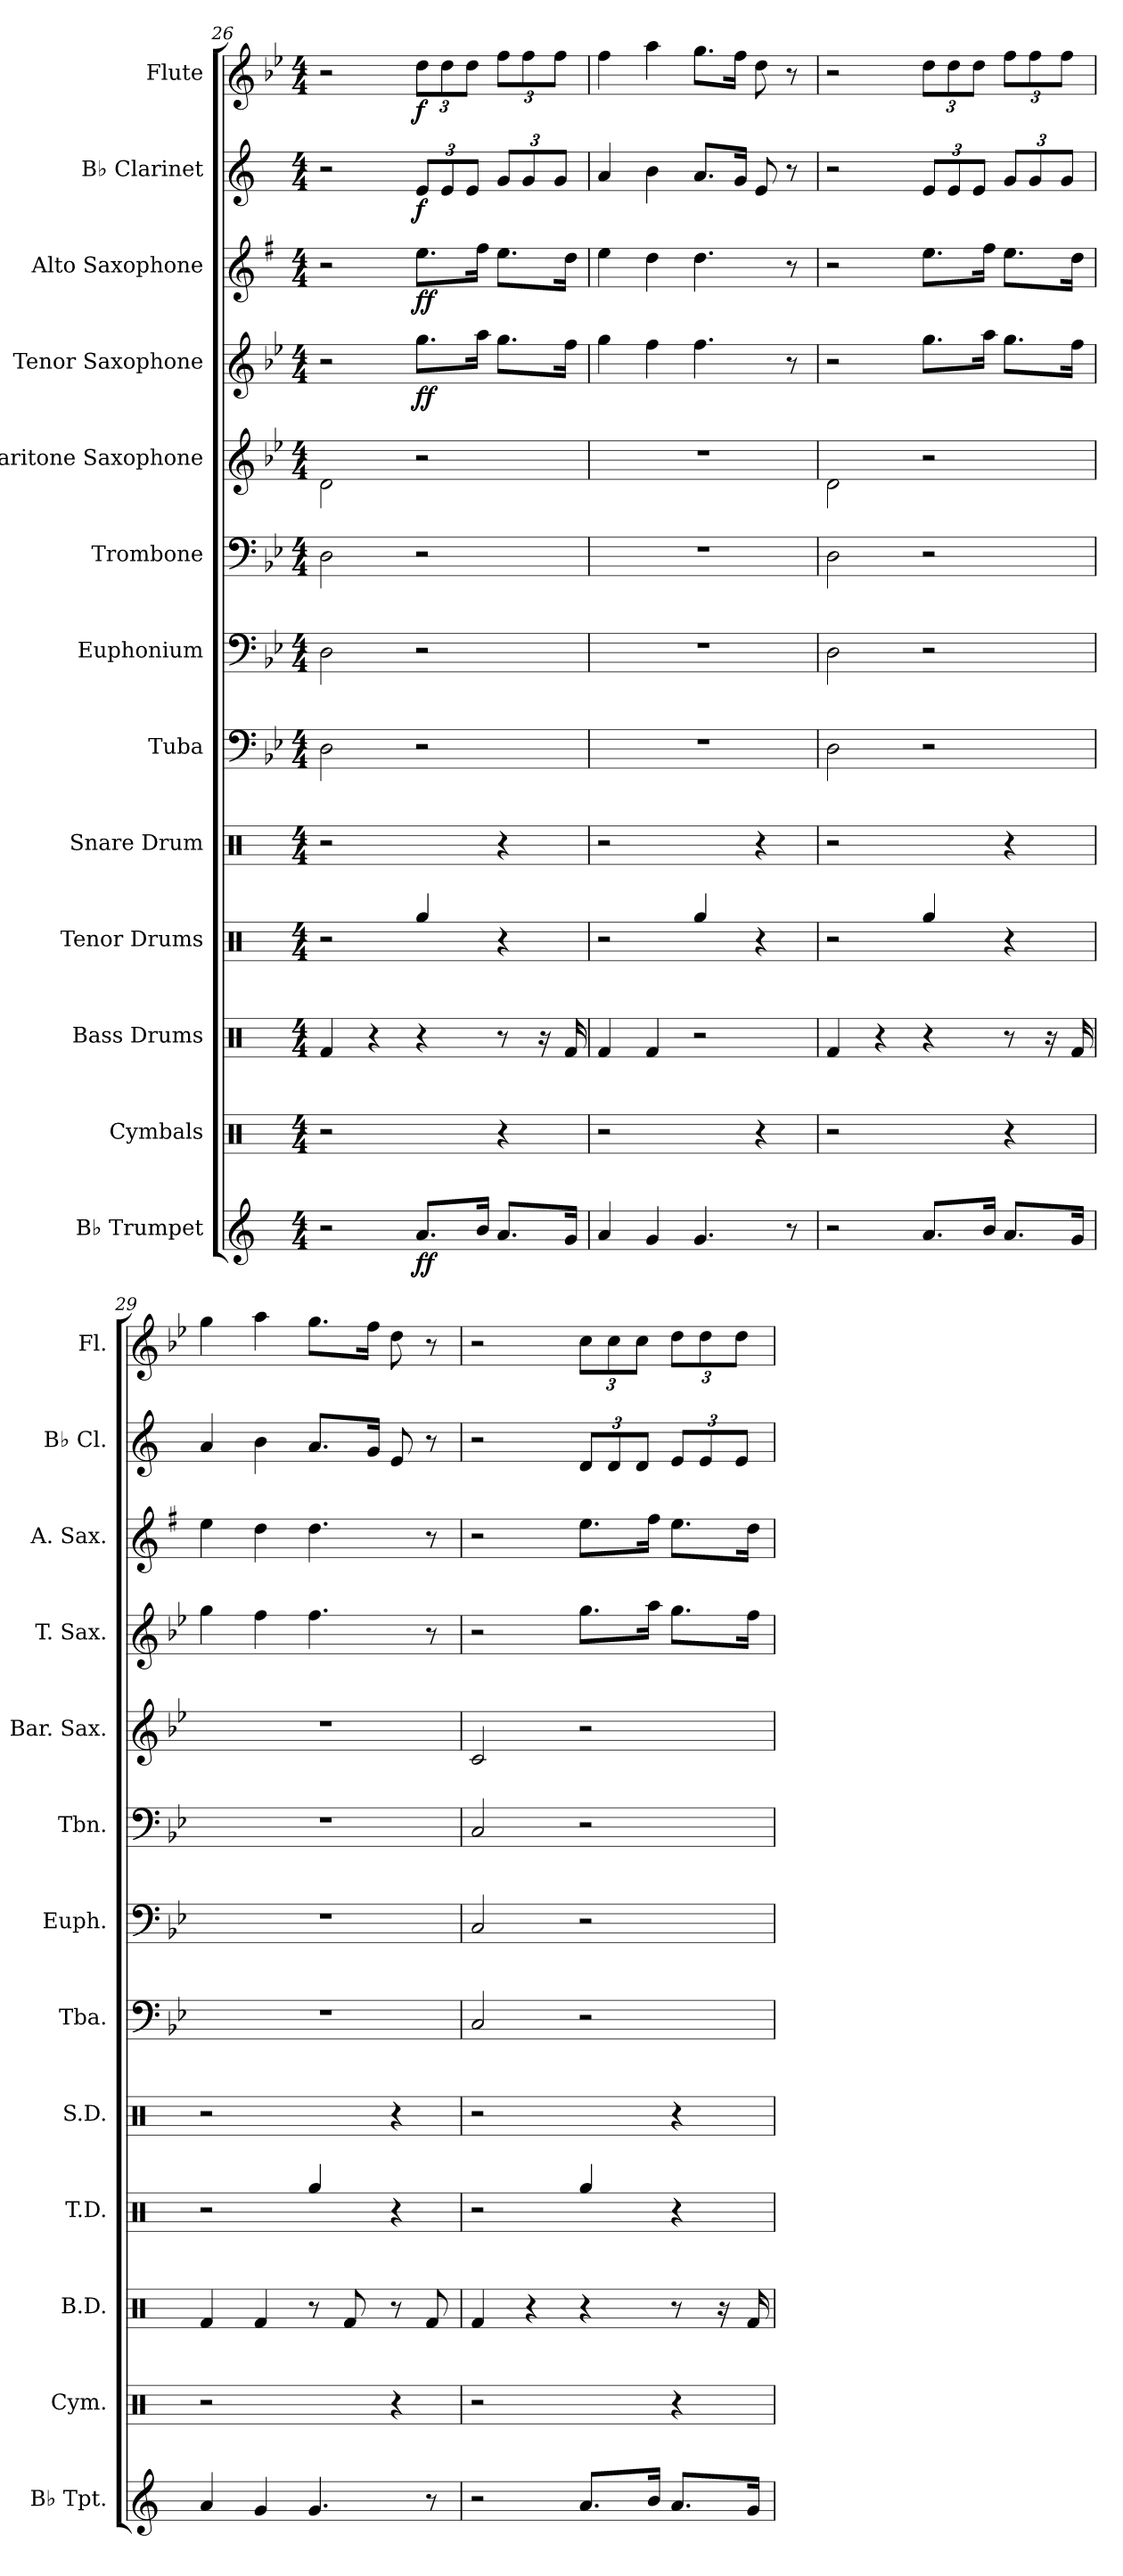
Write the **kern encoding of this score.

**kern	**dynam	**kern	**kern	**kern	**kern	**kern	**kern	**kern	**kern	**kern	**dynam	**kern	**dynam	**kern	**dynam	**kern	**dynam
*part13	*part13	*part12	*part11	*part10	*part9	*part8	*part7	*part6	*part5	*part4	*part4	*part3	*part3	*part2	*part2	*part1	*part1
*staff13	*staff13	*staff12	*staff11	*staff10	*staff9	*staff8	*staff7	*staff6	*staff5	*staff4	*staff4	*staff3	*staff3	*staff2	*staff2	*staff1	*staff1
*I"B♭ Trumpet	*	*I"Cymbals	*I"Bass Drums	*I"Tenor Drums	*I"Snare Drum	*I"Tuba	*I"Euphonium	*I"Trombone	*I"Baritone Saxophone	*I"Tenor Saxophone	*	*I"Alto Saxophone	*	*I"B♭ Clarinet	*	*I"Flute	*
*I'B♭ Tpt.	*	*I'Cym.	*I'B.D.	*I'T.D.	*I'S.D.	*I'Tba.	*I'Euph.	*I'Tbn.	*I'Bar. Sax.	*I'T. Sax.	*	*I'A. Sax.	*	*I'B♭ Cl.	*	*I'Fl.	*
*clefG2	*	*clefX	*clefX	*clefX	*clefX	*clefF4	*clefF4	*clefF4	*clefG2	*clefG2	*	*clefG2	*	*clefG2	*	*clefG2	*
*ITrd1c2	*	*	*	*	*	*	*	*	*ITrd12c21	*ITrd8c14	*	*ITrd5c9	*	*ITrd1c2	*	*	*
*k[b-e-]	*	*k[]	*k[]	*k[]	*k[]	*k[b-e-]	*k[b-e-]	*k[b-e-]	*k[b-e-]	*k[b-e-]	*	*k[b-e-]	*	*k[b-e-]	*	*k[b-e-]	*
*M4/4	*	*M4/4	*M4/4	*M4/4	*M4/4	*M4/4	*M4/4	*M4/4	*M4/4	*M4/4	*	*M4/4	*	*M4/4	*	*M4/4	*
=26	=26	=26	=26	=26	=26	=26	=26	=26	=26	=26	=26	=26	=26	=26	=26	=26	=26
2r	.	2r	4Rf/	2r	2r	2D\	2D\	2D\	2D\	2r	.	2r	.	2r	.	2r	.
.	.	.	4r	.	.	.	.	.	.	.	.	.	.	.	.	.	.
*	*	*	*	*	*	*	*	*	*	*	*	*	*	*Xbrackettup	*	*Xbrackettup	*
!	!LO:DY:b	!	!	!	!	!	!	!	!	!	!LO:DY:b	!	!LO:DY:b	!	!LO:DY:b	!	!LO:DY:b
8.g/L	ff	4R/	4r	4Rgg/	4R/	2r	2r	2r	2r	8.g\L	ff	8.g\L	ff	12d/L	f	12dd\L	f
.	.	.	.	.	.	.	.	.	.	.	.	.	.	12d/	.	12dd\	.
.	.	.	.	.	.	.	.	.	.	.	.	.	.	12d/J	.	12dd\J	.
16a/Jk	.	.	.	.	.	.	.	.	.	16a\Jk	.	16a\Jk	.	.	.	.	.
8.g/L	.	4r	8r	4r	4r	.	.	.	.	8.g\L	.	8.g\L	.	12f/L	.	12ff\L	.
.	.	.	.	.	.	.	.	.	.	.	.	.	.	12f/	.	12ff\	.
.	.	.	16r	.	.	.	.	.	.	.	.	.	.	.	.	.	.
.	.	.	.	.	.	.	.	.	.	.	.	.	.	12f/J	.	12ff\J	.
16f/Jk	.	.	16Rf/	.	.	.	.	.	.	16f\Jk	.	16f\Jk	.	.	.	.	.
!!LO:PB:g=z
=27	=27	=27	=27	=27	=27	=27	=27	=27	=27	=27	=27	=27	=27	=27	=27	=27	=27
4g/	.	2r	4Rf/	2r	2r	1r	1r	1r	1r	4g\	.	4g\	.	4g/	.	4ff\	.
4f/	.	.	4Rf/	.	.	.	.	.	.	4f\	.	4f\	.	4a\	.	4aa\	.
4.f/	.	4R/	2r	4Rgg/	4R/	.	.	.	.	4.f\	.	4.f\	.	8.g/L	.	8.gg\L	.
.	.	.	.	.	.	.	.	.	.	.	.	.	.	16f/Jk	.	16ff\Jk	.
.	.	4r	.	4r	4r	.	.	.	.	.	.	.	.	8d/	.	8dd\	.
8r	.	.	.	.	.	.	.	.	.	8r	.	8r	.	8r	.	8r	.
=28	=28	=28	=28	=28	=28	=28	=28	=28	=28	=28	=28	=28	=28	=28	=28	=28	=28
2r	.	2r	4Rf/	2r	2r	2D\	2D\	2D\	2D\	2r	.	2r	.	2r	.	2r	.
.	.	.	4r	.	.	.	.	.	.	.	.	.	.	.	.	.	.
8.g/L	.	4R/	4r	4Rgg/	4R/	2r	2r	2r	2r	8.g\L	.	8.g\L	.	12d/L	.	12dd\L	.
.	.	.	.	.	.	.	.	.	.	.	.	.	.	12d/	.	12dd\	.
.	.	.	.	.	.	.	.	.	.	.	.	.	.	12d/J	.	12dd\J	.
16a/Jk	.	.	.	.	.	.	.	.	.	16a\Jk	.	16a\Jk	.	.	.	.	.
8.g/L	.	4r	8r	4r	4r	.	.	.	.	8.g\L	.	8.g\L	.	12f/L	.	12ff\L	.
.	.	.	.	.	.	.	.	.	.	.	.	.	.	12f/	.	12ff\	.
.	.	.	16r	.	.	.	.	.	.	.	.	.	.	.	.	.	.
.	.	.	.	.	.	.	.	.	.	.	.	.	.	12f/J	.	12ff\J	.
16f/Jk	.	.	16Rf/	.	.	.	.	.	.	16f\Jk	.	16f\Jk	.	.	.	.	.
=29	=29	=29	=29	=29	=29	=29	=29	=29	=29	=29	=29	=29	=29	=29	=29	=29	=29
4g/	.	2r	4Rf/	2r	2r	1r	1r	1r	1r	4g\	.	4g\	.	4g/	.	4gg\	.
4f/	.	.	4Rf/	.	.	.	.	.	.	4f\	.	4f\	.	4a\	.	4aa\	.
4.f/	.	4R/	8r	4Rgg/	4R/	.	.	.	.	4.f\	.	4.f\	.	8.g/L	.	8.gg\L	.
.	.	.	8Rf/	.	.	.	.	.	.	.	.	.	.	.	.	.	.
.	.	.	.	.	.	.	.	.	.	.	.	.	.	16f/Jk	.	16ff\Jk	.
.	.	4r	8r	4r	4r	.	.	.	.	.	.	.	.	8d/	.	8dd\	.
8r	.	.	8Rf/	.	.	.	.	.	.	8r	.	8r	.	8r	.	8r	.
=30	=30	=30	=30	=30	=30	=30	=30	=30	=30	=30	=30	=30	=30	=30	=30	=30	=30
2r	.	2r	4Rf/	2r	2r	2C/	2C/	2C/	2C/	2r	.	2r	.	2r	.	2r	.
.	.	.	4r	.	.	.	.	.	.	.	.	.	.	.	.	.	.
8.g/L	.	4R/	4r	4Rgg/	4R/	2r	2r	2r	2r	8.g\L	.	8.g\L	.	12c/L	.	12cc\L	.
.	.	.	.	.	.	.	.	.	.	.	.	.	.	12c/	.	12cc\	.
.	.	.	.	.	.	.	.	.	.	.	.	.	.	12c/J	.	12cc\J	.
16a/Jk	.	.	.	.	.	.	.	.	.	16a\Jk	.	16a\Jk	.	.	.	.	.
8.g/L	.	4r	8r	4r	4r	.	.	.	.	8.g\L	.	8.g\L	.	12d/L	.	12dd\L	.
.	.	.	.	.	.	.	.	.	.	.	.	.	.	12d/	.	12dd\	.
.	.	.	16r	.	.	.	.	.	.	.	.	.	.	.	.	.	.
.	.	.	.	.	.	.	.	.	.	.	.	.	.	12d/J	.	12dd\J	.
16f/Jk	.	.	16Rf/	.	.	.	.	.	.	16f\Jk	.	16f\Jk	.	.	.	.	.
=	=	=	=	=	=	=	=	=	=	=	=	=	=	=	=	=	=
*-	*-	*-	*-	*-	*-	*-	*-	*-	*-	*-	*-	*-	*-	*-	*-	*-	*-
